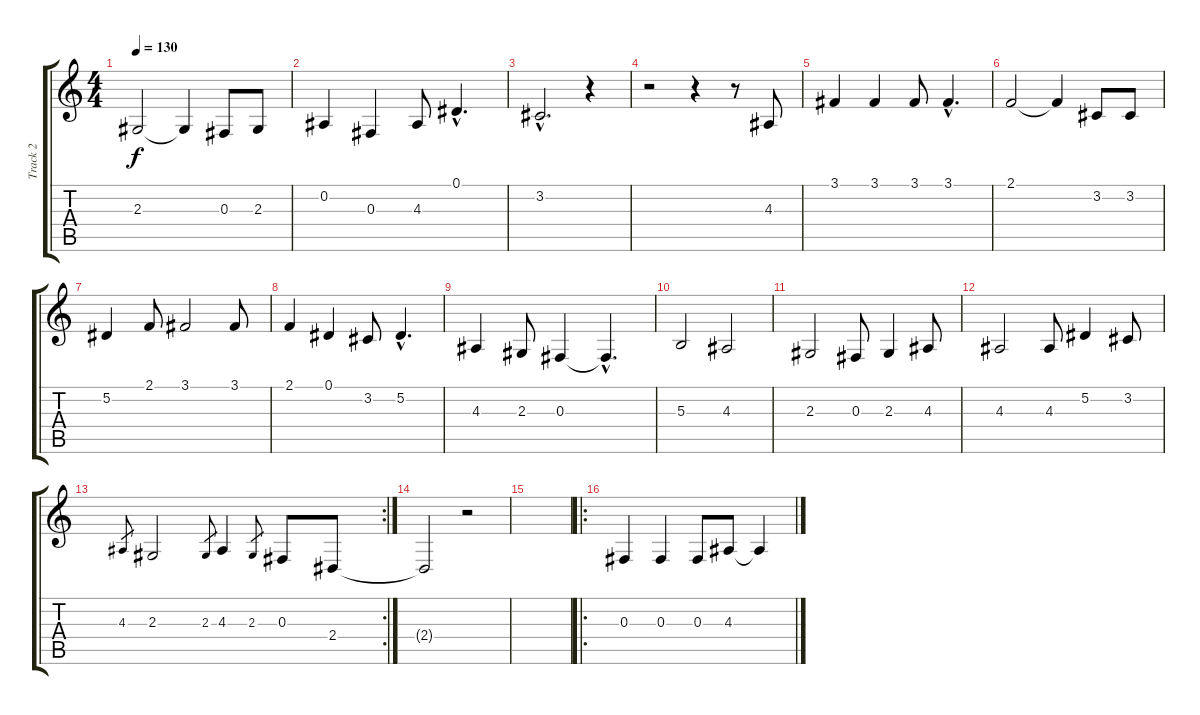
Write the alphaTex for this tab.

\track ("Track 2" "Track 2") {instrument lead8bassandlead}
\staff {score tabs}
\tuning (Eb4 Bb3 Gb3 Db3 Ab2 Eb2) {hide}
\ts (4 4)
\tempo 130
\clef g2
\ks c
2.3.2{dy f} 2.3{t}.4 0.3.8 2.3.8 |
0.2.4 0.3.4 4.3.8 0.1{hac}.4{d} |
3.2{hac}.2{d} r.4 |
r.2 r.4 r.8 4.3.8 |
3.1.4 3.1.4 3.1.8 3.1{hac}.4{d} |
2.1.2 2.1{t}.4 3.2.8 3.2.8 |
5.2.4 2.1.8 3.1.2 3.1.8 |
2.1.4 0.1.4 3.2.8 5.2{hac}.4{d} |
4.3.4 2.3.8 0.3.4 0.3{hac t}.4{d} |
5.3.2 4.3.2 |
2.3.2 0.3.8 2.3.4 4.3.8 |
4.3.2 4.3.8 5.2.4 3.2.8 |
\rc 2
4.3.8{gr} 2.3.2 2.3.8{gr} 4.3.4 2.3.8{gr} 0.3.8 2.4.8 |
2.4{t}.2 r.2 |
|
\ro
0.3.4 0.3.4 0.3.8 4.3.8 4.3{t}.4
